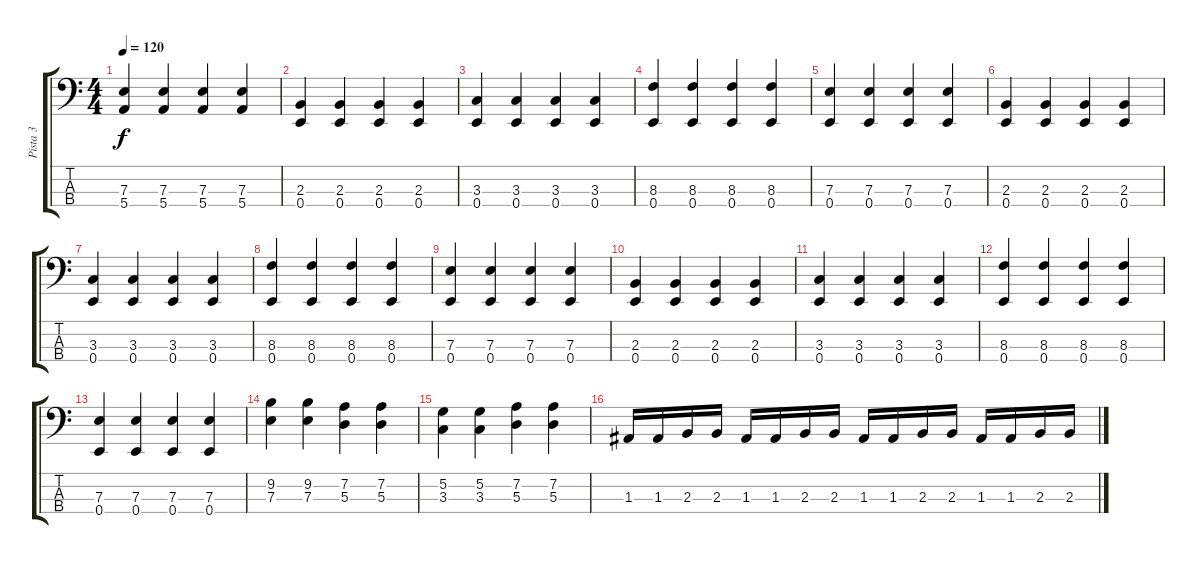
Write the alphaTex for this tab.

\track ("Pista 3" "Pista 3") {instrument electricbassfinger}
\staff {score tabs}
\tuning (G2 D2 A1 E1) {hide}
\ts (4 4)
\tempo 120
\clef f4
\ks c
(7.3 5.4).4{dy f} (7.3 5.4).4 (7.3 5.4).4 (7.3 5.4).4 |
(2.3 0.4).4 (2.3 0.4).4 (2.3 0.4).4 (2.3 0.4).4 |
(3.3 0.4).4 (3.3 0.4).4 (3.3 0.4).4 (3.3 0.4).4 |
(8.3 0.4).4 (8.3 0.4).4 (8.3 0.4).4 (8.3 0.4).4 |
(7.3 0.4).4 (7.3 0.4).4 (7.3 0.4).4 (7.3 0.4).4 |
(2.3 0.4).4 (2.3 0.4).4 (2.3 0.4).4 (2.3 0.4).4 |
(3.3 0.4).4 (3.3 0.4).4 (3.3 0.4).4 (3.3 0.4).4 |
(8.3 0.4).4 (8.3 0.4).4 (8.3 0.4).4 (8.3 0.4).4 |
(7.3 0.4).4 (7.3 0.4).4 (7.3 0.4).4 (7.3 0.4).4 |
(2.3 0.4).4 (2.3 0.4).4 (2.3 0.4).4 (2.3 0.4).4 |
(3.3 0.4).4 (3.3 0.4).4 (3.3 0.4).4 (3.3 0.4).4 |
(8.3 0.4).4 (8.3 0.4).4 (8.3 0.4).4 (8.3 0.4).4 |
(7.3 0.4).4 (7.3 0.4).4 (7.3 0.4).4 (7.3 0.4).4 |
(9.2 7.3).4 (9.2 7.3).4 (7.2 5.3).4 (7.2 5.3).4 |
(5.2 3.3).4 (5.2 3.3).4 (7.2 5.3).4 (7.2 5.3).4 |
1.3.16 1.3.16 2.3.16 2.3.16 1.3.16 1.3.16 2.3.16 2.3.16 1.3.16 1.3.16 2.3.16 2.3.16 1.3.16 1.3.16 2.3.16 2.3.16
